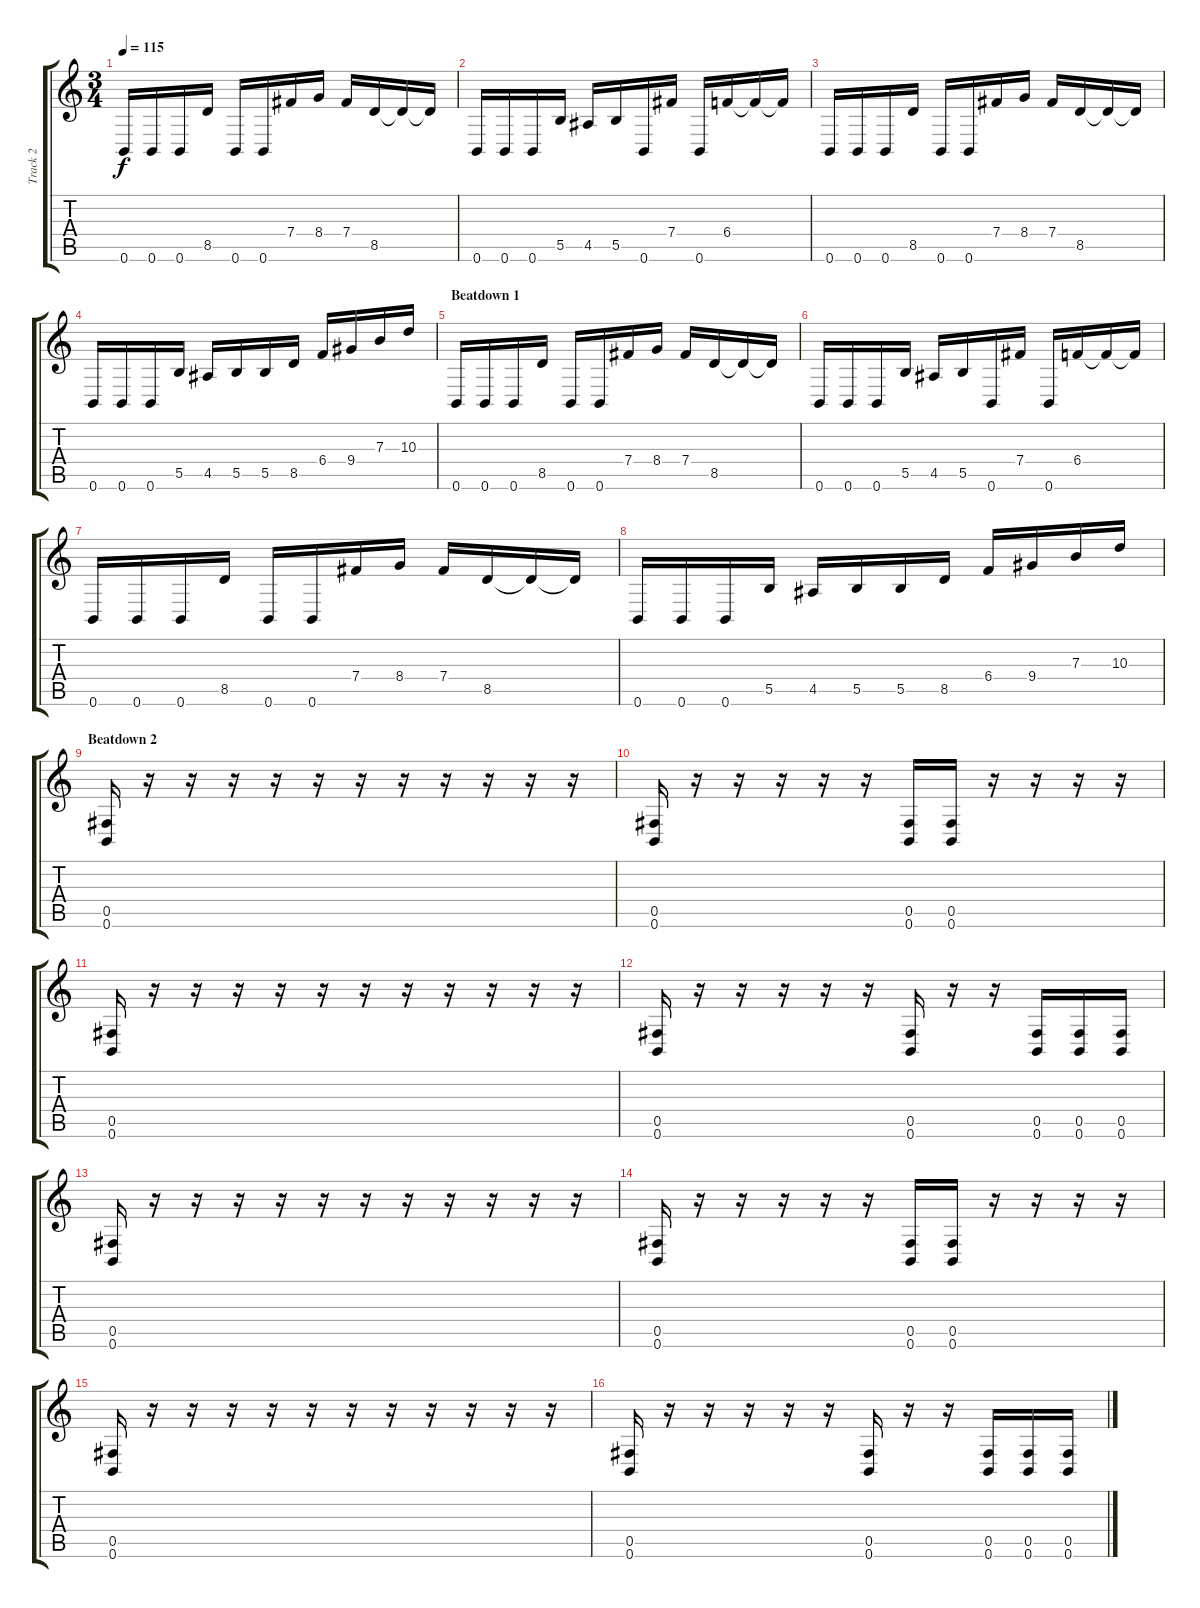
\track ("Track 2" "Track 2") {instrument distortionguitar}
\staff {score tabs}
\tuning (Db4 Ab3 E3 B2 Gb2 B1) {hide}
\ts (3 4)
\tempo 115
\clef g2
\ks c
0.6.16{dy f} 0.6.16 0.6.16 8.5.16 0.6.16 0.6.16 7.4.16 8.4.16 7.4.16 8.5.16 8.5{t}.16 8.5{t}.16 |
0.6.16 0.6.16 0.6.16 5.5.16 4.5.16 5.5.16 0.6.16 7.4.16 0.6.16 6.4.16 6.4{t}.16 6.4{t}.16 |
0.6.16 0.6.16 0.6.16 8.5.16 0.6.16 0.6.16 7.4.16 8.4.16 7.4.16 8.5.16 8.5{t}.16 8.5{t}.16 |
0.6.16 0.6.16 0.6.16 5.5.16 4.5.16 5.5.16 5.5.16 8.5.16 6.4.16 9.4.16 7.3.16 10.3.16 |
\section ("" "Beatdown 1")
0.6.16 0.6.16 0.6.16 8.5.16 0.6.16 0.6.16 7.4.16 8.4.16 7.4.16 8.5.16 8.5{t}.16 8.5{t}.16 |
0.6.16 0.6.16 0.6.16 5.5.16 4.5.16 5.5.16 0.6.16 7.4.16 0.6.16 6.4.16 6.4{t}.16 6.4{t}.16 |
0.6.16 0.6.16 0.6.16 8.5.16 0.6.16 0.6.16 7.4.16 8.4.16 7.4.16 8.5.16 8.5{t}.16 8.5{t}.16 |
0.6.16 0.6.16 0.6.16 5.5.16 4.5.16 5.5.16 5.5.16 8.5.16 6.4.16 9.4.16 7.3.16 10.3.16 |
\section ("" "Beatdown 2")
(0.5 0.6).16 r.16 r.16 r.16 r.16 r.16 r.16 r.16 r.16 r.16 r.16 r.16 |
(0.5 0.6).16 r.16 r.16 r.16 r.16 r.16 (0.5 0.6).16 (0.5 0.6).16 r.16 r.16 r.16 r.16 |
(0.5 0.6).16 r.16 r.16 r.16 r.16 r.16 r.16 r.16 r.16 r.16 r.16 r.16 |
(0.5 0.6).16 r.16 r.16 r.16 r.16 r.16 (0.5 0.6).16 r.16 r.16 (0.5 0.6).16 (0.5 0.6).16 (0.5 0.6).16 |
(0.5 0.6).16 r.16 r.16 r.16 r.16 r.16 r.16 r.16 r.16 r.16 r.16 r.16 |
(0.5 0.6).16 r.16 r.16 r.16 r.16 r.16 (0.5 0.6).16 (0.5 0.6).16 r.16 r.16 r.16 r.16 |
(0.5 0.6).16 r.16 r.16 r.16 r.16 r.16 r.16 r.16 r.16 r.16 r.16 r.16 |
(0.5 0.6).16 r.16 r.16 r.16 r.16 r.16 (0.5 0.6).16 r.16 r.16 (0.5 0.6).16 (0.5 0.6).16 (0.5 0.6).16
